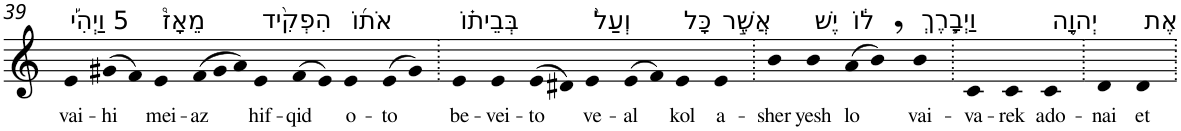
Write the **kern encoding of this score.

**kern	**text
*part1	*part1
*staff1	*staff1
*I"Piano	*
*I'Pno	*
!!LO:PB:g=z
*clefG2	*
*k[]	*
=39	=39
!LO:TX:a:t=5 וַיְהִ֡י	!
!	!LO:LY:b
4e	vai-
!	!LO:LY:b
(>8g#X	-hi
8f)	.
!LO:TX:a:t=מֵאָז֩	!
!	!LO:LY:b
4e	mei-
*Xtuplet	*
!	!LO:LY:b
(>12f	-az
12g#	.
12a)	.
!LO:TX:a:t=הִפְקִ֨יד	!
!	!LO:LY:b
4e	hif-
!	!LO:LY:b
(>8f	-qid
8e)	.
!LO:TX:a:t=אֹת֜וֹ	!
!	!LO:LY:b
4e	o-
!	!LO:LY:b
(>8e	-to
8g#)	.
=40.	=40.
!LO:TX:a:t=בְּבֵית֗וֹ	!
!	!LO:LY:b
4e	be-
!	!LO:LY:b
4e	-vei-
!	!LO:LY:b
(>8e	-to
8d#X)	.
!LO:TX:a:t=וְעַל֙	!
!	!LO:LY:b
4e	ve-
!	!LO:LY:b
(>8e	-al
8f)	.
!LO:TX:a:t=כָּל	!
!	!LO:LY:b
4e	kol
!LO:TX:a:t=אֲשֶׁ֣ר	!
!	!LO:LY:b
4e	a-
=41.	=41.
!	!LO:LY:b
4b	-sher
!LO:TX:a:t=יֶשׁ	!
!	!LO:LY:b
4b	yesh
!LO:TX:a:t=ל֔וֹ	!
!	!LO:LY:b
(>8a	lo
8b,)	.
!LO:TX:a:t=וַיְבָ֧רֶךְ	!
!	!LO:LY:b
4b	vai-
=42.	=42.
!	!LO:LY:b
4c	-va-
!	!LO:LY:b
4c	-rek
!LO:TX:a:t=יְהוָ֛ה	!
!	!LO:LY:b
4c	ado-
=43.	=43.
!	!LO:LY:b
4d	-nai
!LO:TX:a:t=אֶת	!
!	!LO:LY:b
4d	et
=.	=.
*-	*-
